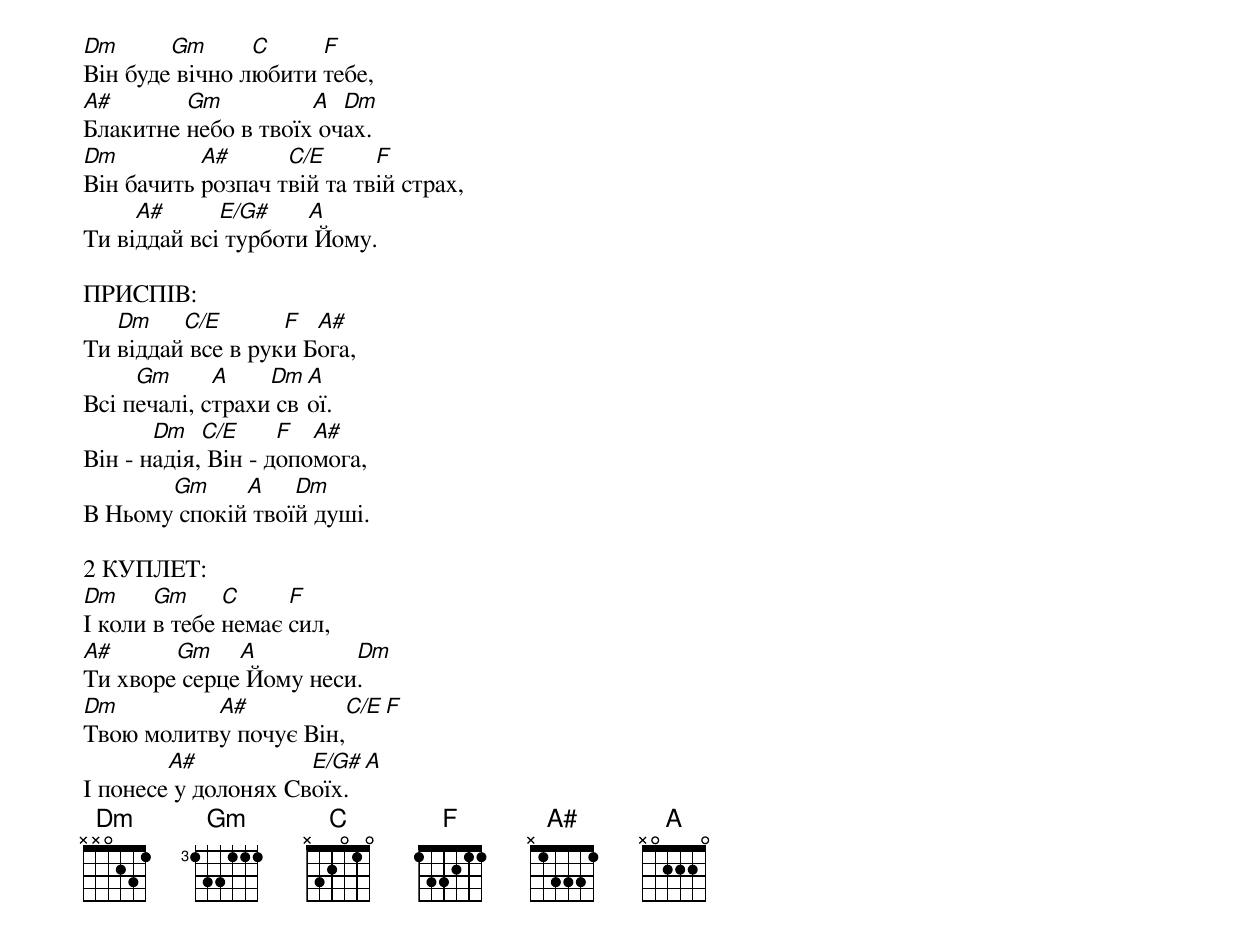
Dm      Gm      C     F
Він буде вічно любити тебе,
A#       Gm          A  Dm
Блакитне небо в твоїх очах.
Dm         A#      C/E      F
Він бачить розпач твій та твій страх,
     A#      E/G#    A
Ти віддай всі турботи Йому.

ПРИСПІВ:
   Dm    C/E       F  A#
Ти віддай все в руки Бога,
     Gm      A    Dm A
Всі печалі, страхи свої.
       Dm   C/E     F  A#
Він - надія, Він - допомога,
       Gm     A    Dm
В Ньому спокій твоїй душі.

2 КУПЛЕТ:
Dm     Gm     C     F
І коли в тебе немає сил,
A#      Gm    A         Dm
Ти хворе серце Йому неси.
Dm         A#          C/E        F
Твою молитву почує Він,
        A#           E/G#         A
І понесе у долонях Своїх.
